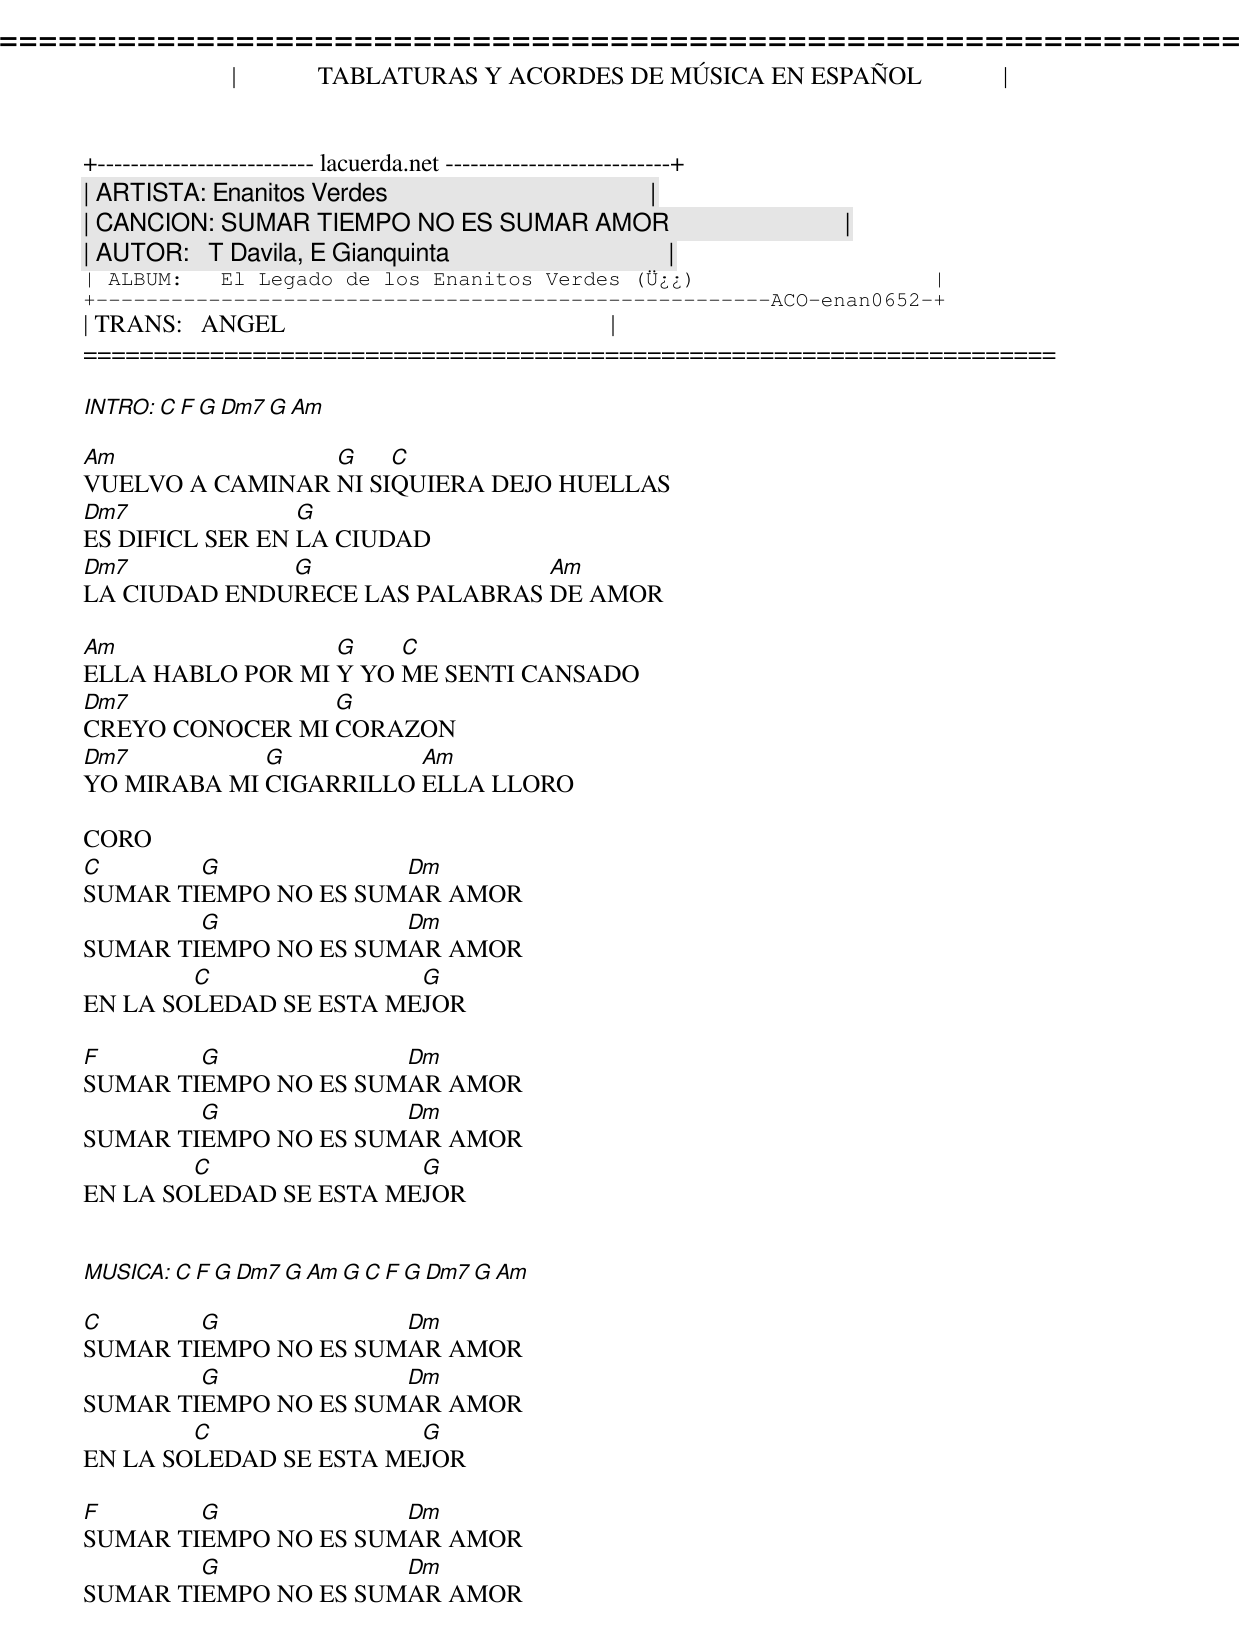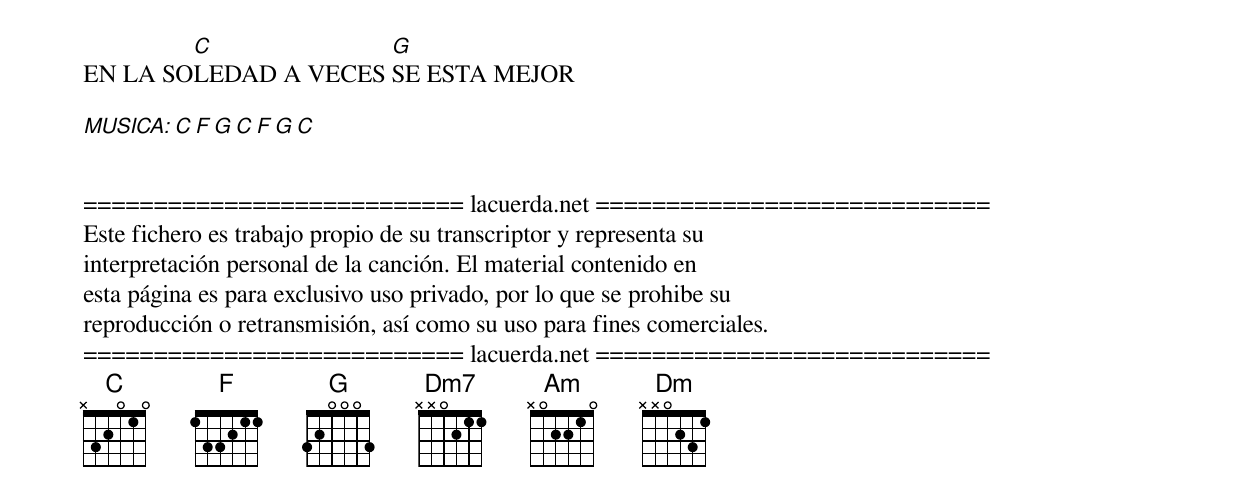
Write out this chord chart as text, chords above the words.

=====================================================================
|             TABLATURAS Y ACORDES DE MÚSICA EN ESPAÑOL             |
+-------------------------- lacuerda.net ---------------------------+
| ARTISTA: Enanitos Verdes                                          |
| CANCION: SUMAR TIEMPO NO ES SUMAR AMOR                            |
| AUTOR:   T Davila, E Gianquinta                                   |
| ALBUM:   El Legado de los Enanitos Verdes (Ü¿¿)                   |
+------------------------------------------------------ACO-enan0652-+
| TRANS:   ANGEL                                                    |
=====================================================================

INTRO: C F G Dm7 G Am

Am               G    C
VUELVO A CAMINAR NI SIQUIERA DEJO HUELLAS
Dm7              G
ES DIFICL SER EN LA CIUDAD
Dm7           G                 Am
LA CIUDAD ENDURECE LAS PALABRAS DE AMOR

Am                G    C
ELLA HABLO POR MI Y YO ME SENTI CANSADO
Dm7              G
CREYO CONOCER MI CORAZON
Dm7          G          Am
YO MIRABA MI CIGARRILLO ELLA LLORO

CORO
C       G             Dm
SUMAR TIEMPO NO ES SUMAR AMOR
        G             Dm
SUMAR TIEMPO NO ES SUMAR AMOR
        C               G
EN LA SOLEDAD SE ESTA MEJOR

F       G             Dm
SUMAR TIEMPO NO ES SUMAR AMOR
        G             Dm
SUMAR TIEMPO NO ES SUMAR AMOR
        C               G
EN LA SOLEDAD SE ESTA MEJOR


MUSICA: C F G Dm7 G Am G C F G Dm7 G Am

C       G             Dm
SUMAR TIEMPO NO ES SUMAR AMOR
        G             Dm
SUMAR TIEMPO NO ES SUMAR AMOR
        C               G
EN LA SOLEDAD SE ESTA MEJOR

F       G             Dm
SUMAR TIEMPO NO ES SUMAR AMOR
        G             Dm
SUMAR TIEMPO NO ES SUMAR AMOR
        C             G
EN LA SOLEDAD A VECES SE ESTA MEJOR

MUSICA: C F G C F G C


=========================== lacuerda.net ============================
Este fichero es trabajo propio de su transcriptor y representa su
interpretación personal de la canción. El material contenido en
esta página es para exclusivo uso privado, por lo que se prohibe su
reproducción o retransmisión, así como su uso para fines comerciales.
=========================== lacuerda.net ============================
